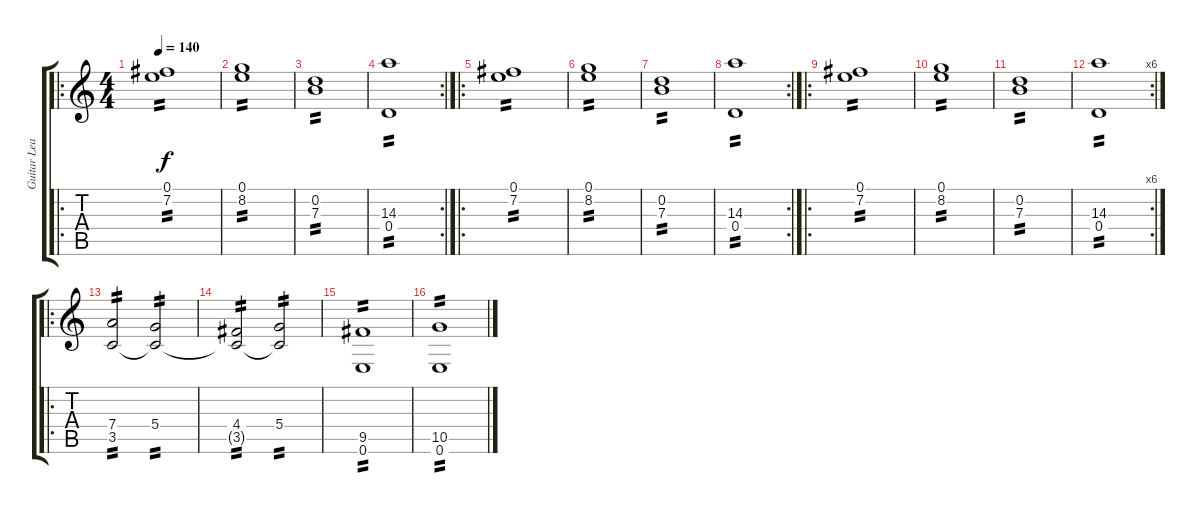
\track ("Guitar Lead" "Guitar Lea") {instrument distortionguitar}
\staff {score tabs}
\tuning (E4 B3 G3 D3 A2 E2) {hide}
\ro
\ts (4 4)
\tempo 140
\clef g2
\ks c
(0.1 7.2).1{tp 2 dy f instrument distortionguitar} |
(0.1 8.2).1{tp 2} |
(0.2 7.3).1{tp 2} |
\rc 2
(14.3 0.4).1{tp 2} |
\ro
(0.1 7.2).1{tp 2} |
(0.1 8.2).1{tp 2} |
(0.2 7.3).1{tp 2} |
\rc 2
(14.3 0.4).1{tp 2} |
\ro
(0.1 7.2).1{tp 2} |
(0.1 8.2).1{tp 2} |
(0.2 7.3).1{tp 2} |
\rc 6
(14.3 0.4).1{tp 2} |
\ro
(7.4 3.5).2{tp 2} (5.4 3.5{t}).2{tp 2} |
(4.4 3.5{t}).2{tp 2} (5.4 3.5{t}).2{tp 2} |
(9.5 0.6).1{tp 2} |
(10.5 0.6).1{tp 2}
